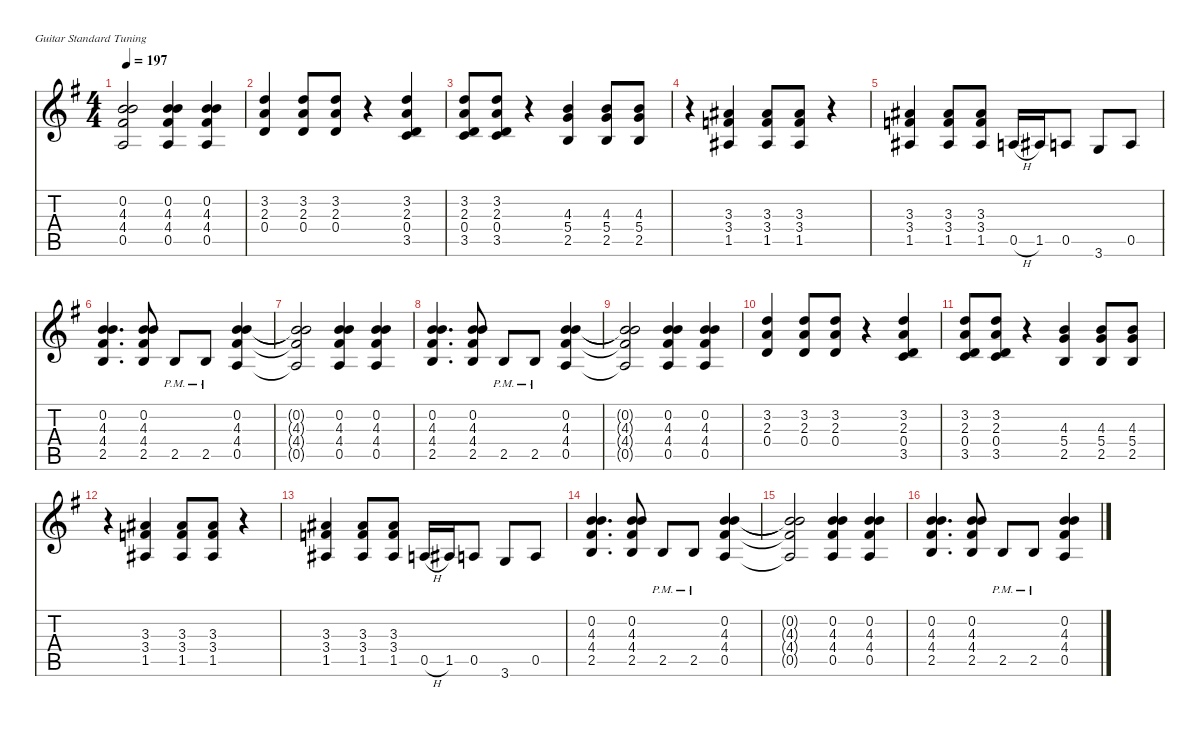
\defaultSystemsLayout 4
\hideDynamics
\bracketExtendMode nobrackets
\singleTrackTrackNamePolicy hidden
\multiTrackTrackNamePolicy hidden
\firstSystemTrackNameMode fullname
\firstSystemTrackNameOrientation horizontal
\otherSystemsTrackNameOrientation horizontal
\track ("Guitar 1" "dist.guit.") {mute instrument distortionguitar}
\staff {score tabs}
\tuning (E4 B3 G3 D3 A2 E2)
\ts (4 4)
\tempo 197
\clef g2
\ks eminor
(0.2{t acc forcenatural} 4.3{t acc forcenatural} 4.4{t acc #} 0.5{t acc forcenatural}).2{dy f beam Up} (0.2{acc forcenatural} 4.3{acc forcenatural} 4.4{acc #} 0.5{acc forcenatural}).4{beam Up} (0.2{acc forcenatural} 4.3{acc forcenatural} 4.4{acc #} 0.5{acc forcenatural}).4{beam Up} |
(3.2{acc forcenatural} 2.3{acc forcenatural} 0.4{acc forcenatural}).4{beam Up} (3.2{acc forcenatural} 2.3{acc forcenatural} 0.4{acc forcenatural}).8{beam Up} (3.2{acc forcenatural} 2.3{acc forcenatural} 0.4{acc forcenatural}).8{beam Up} r.4{beam Up} (3.2{acc forcenatural} 2.3{acc forcenatural} 0.4{acc forcenatural} 3.5{acc forcenatural}).4{beam Up} |
(3.2{acc forcenatural} 2.3{acc forcenatural} 0.4{acc forcenatural} 3.5{acc forcenatural}).8{beam Up} (3.2{acc forcenatural} 2.3{acc forcenatural} 0.4{acc forcenatural} 3.5{acc forcenatural}).8{beam Up} r.4{beam Up} (4.3{acc forcenatural} 5.4{acc forcenatural} 2.5{acc forcenatural}).4{beam Up} (4.3{acc forcenatural} 5.4{acc forcenatural} 2.5{acc forcenatural}).8{beam Up} (4.3{acc forcenatural} 5.4{acc forcenatural} 2.5{acc forcenatural}).8{beam Up} |
r.4{beam Down} (3.3{acc #} 3.4{acc forcenatural} 1.5{acc #}).4{beam Up} (3.3{acc #} 3.4{acc forcenatural} 1.5{acc #}).8{beam Up} (3.3{acc #} 3.4{acc forcenatural} 1.5{acc #}).8{beam Up} r.4{beam Up} |
(3.3{acc #} 3.4{acc forcenatural} 1.5{acc #}).4{beam Up} (3.3{acc #} 3.4{acc forcenatural} 1.5{acc #}).8{beam Up} (3.3{acc #} 3.4{acc forcenatural} 1.5{acc #}).8{beam Up} 0.5{h acc forcenatural}.16{beam Up} 1.5{acc #}.16{beam Up} 0.5{acc forcenatural}.8{beam Up} 3.6{acc forcenatural}.8{beam Up} 0.5{acc forcenatural}.8{beam Up} |
(0.2{acc forcenatural} 4.3{acc forcenatural} 4.4{acc #} 2.5{acc forcenatural}).4{d beam Up} (0.2{acc forcenatural} 4.3{acc forcenatural} 4.4{acc #} 2.5{acc forcenatural}).8{beam Up} 2.5{pm acc forcenatural}.8{beam Up} 2.5{pm acc forcenatural}.8{beam Up} (0.2{acc forcenatural} 4.3{acc forcenatural} 4.4{acc #} 0.5{acc forcenatural}).4{beam Up} |
(0.2{t acc forcenatural} 4.3{t acc forcenatural} 4.4{t acc #} 0.5{t acc forcenatural}).2{beam Up} (0.2{acc forcenatural} 4.3{acc forcenatural} 4.4{acc #} 0.5{acc forcenatural}).4{beam Up} (0.2{acc forcenatural} 4.3{acc forcenatural} 4.4{acc #} 0.5{acc forcenatural}).4{beam Up} |
(0.2{acc forcenatural} 4.3{acc forcenatural} 4.4{acc #} 2.5{acc forcenatural}).4{d beam Up} (0.2{acc forcenatural} 4.3{acc forcenatural} 4.4{acc #} 2.5{acc forcenatural}).8{beam Up} 2.5{pm acc forcenatural}.8{beam Up} 2.5{pm acc forcenatural}.8{beam Up} (0.2{acc forcenatural} 4.3{acc forcenatural} 4.4{acc #} 0.5{acc forcenatural}).4{beam Up} |
(0.2{t acc forcenatural} 4.3{t acc forcenatural} 4.4{t acc #} 0.5{t acc forcenatural}).2{beam Up} (0.2{acc forcenatural} 4.3{acc forcenatural} 4.4{acc #} 0.5{acc forcenatural}).4{beam Up} (0.2{acc forcenatural} 4.3{acc forcenatural} 4.4{acc #} 0.5{acc forcenatural}).4{beam Up} |
(3.2{acc forcenatural} 2.3{acc forcenatural} 0.4{acc forcenatural}).4{beam Up} (3.2{acc forcenatural} 2.3{acc forcenatural} 0.4{acc forcenatural}).8{beam Up} (3.2{acc forcenatural} 2.3{acc forcenatural} 0.4{acc forcenatural}).8{beam Up} r.4{beam Up} (3.2{acc forcenatural} 2.3{acc forcenatural} 0.4{acc forcenatural} 3.5{acc forcenatural}).4{beam Up} |
(3.2{acc forcenatural} 2.3{acc forcenatural} 0.4{acc forcenatural} 3.5{acc forcenatural}).8{beam Up} (3.2{acc forcenatural} 2.3{acc forcenatural} 0.4{acc forcenatural} 3.5{acc forcenatural}).8{beam Up} r.4{beam Up} (4.3{acc forcenatural} 5.4{acc forcenatural} 2.5{acc forcenatural}).4{beam Up} (4.3{acc forcenatural} 5.4{acc forcenatural} 2.5{acc forcenatural}).8{beam Up} (4.3{acc forcenatural} 5.4{acc forcenatural} 2.5{acc forcenatural}).8{beam Up} |
r.4{beam Down} (3.3{acc #} 3.4{acc forcenatural} 1.5{acc #}).4{beam Up} (3.3{acc #} 3.4{acc forcenatural} 1.5{acc #}).8{beam Up} (3.3{acc #} 3.4{acc forcenatural} 1.5{acc #}).8{beam Up} r.4{beam Up} |
(3.3{acc #} 3.4{acc forcenatural} 1.5{acc #}).4{beam Up} (3.3{acc #} 3.4{acc forcenatural} 1.5{acc #}).8{beam Up} (3.3{acc #} 3.4{acc forcenatural} 1.5{acc #}).8{beam Up} 0.5{h acc forcenatural}.16{beam Up} 1.5{acc #}.16{beam Up} 0.5{acc forcenatural}.8{beam Up} 3.6{acc forcenatural}.8{beam Up} 0.5{acc forcenatural}.8{beam Up} |
(0.2{acc forcenatural} 4.3{acc forcenatural} 4.4{acc #} 2.5{acc forcenatural}).4{d beam Up} (0.2{acc forcenatural} 4.3{acc forcenatural} 4.4{acc #} 2.5{acc forcenatural}).8{beam Up} 2.5{pm acc forcenatural}.8{beam Up} 2.5{pm acc forcenatural}.8{beam Up} (0.2{acc forcenatural} 4.3{acc forcenatural} 4.4{acc #} 0.5{acc forcenatural}).4{beam Up} |
(0.2{t acc forcenatural} 4.3{t acc forcenatural} 4.4{t acc #} 0.5{t acc forcenatural}).2{beam Up} (0.2{acc forcenatural} 4.3{acc forcenatural} 4.4{acc #} 0.5{acc forcenatural}).4{beam Up} (0.2{acc forcenatural} 4.3{acc forcenatural} 4.4{acc #} 0.5{acc forcenatural}).4{beam Up} |
(0.2{acc forcenatural} 4.3{acc forcenatural} 4.4{acc #} 2.5{acc forcenatural}).4{d beam Up} (0.2{acc forcenatural} 4.3{acc forcenatural} 4.4{acc #} 2.5{acc forcenatural}).8{beam Up} 2.5{pm acc forcenatural}.8{beam Up} 2.5{pm acc forcenatural}.8{beam Up} (0.2{acc forcenatural} 4.3{acc forcenatural} 4.4{acc #} 0.5{acc forcenatural}).4{beam Up}
